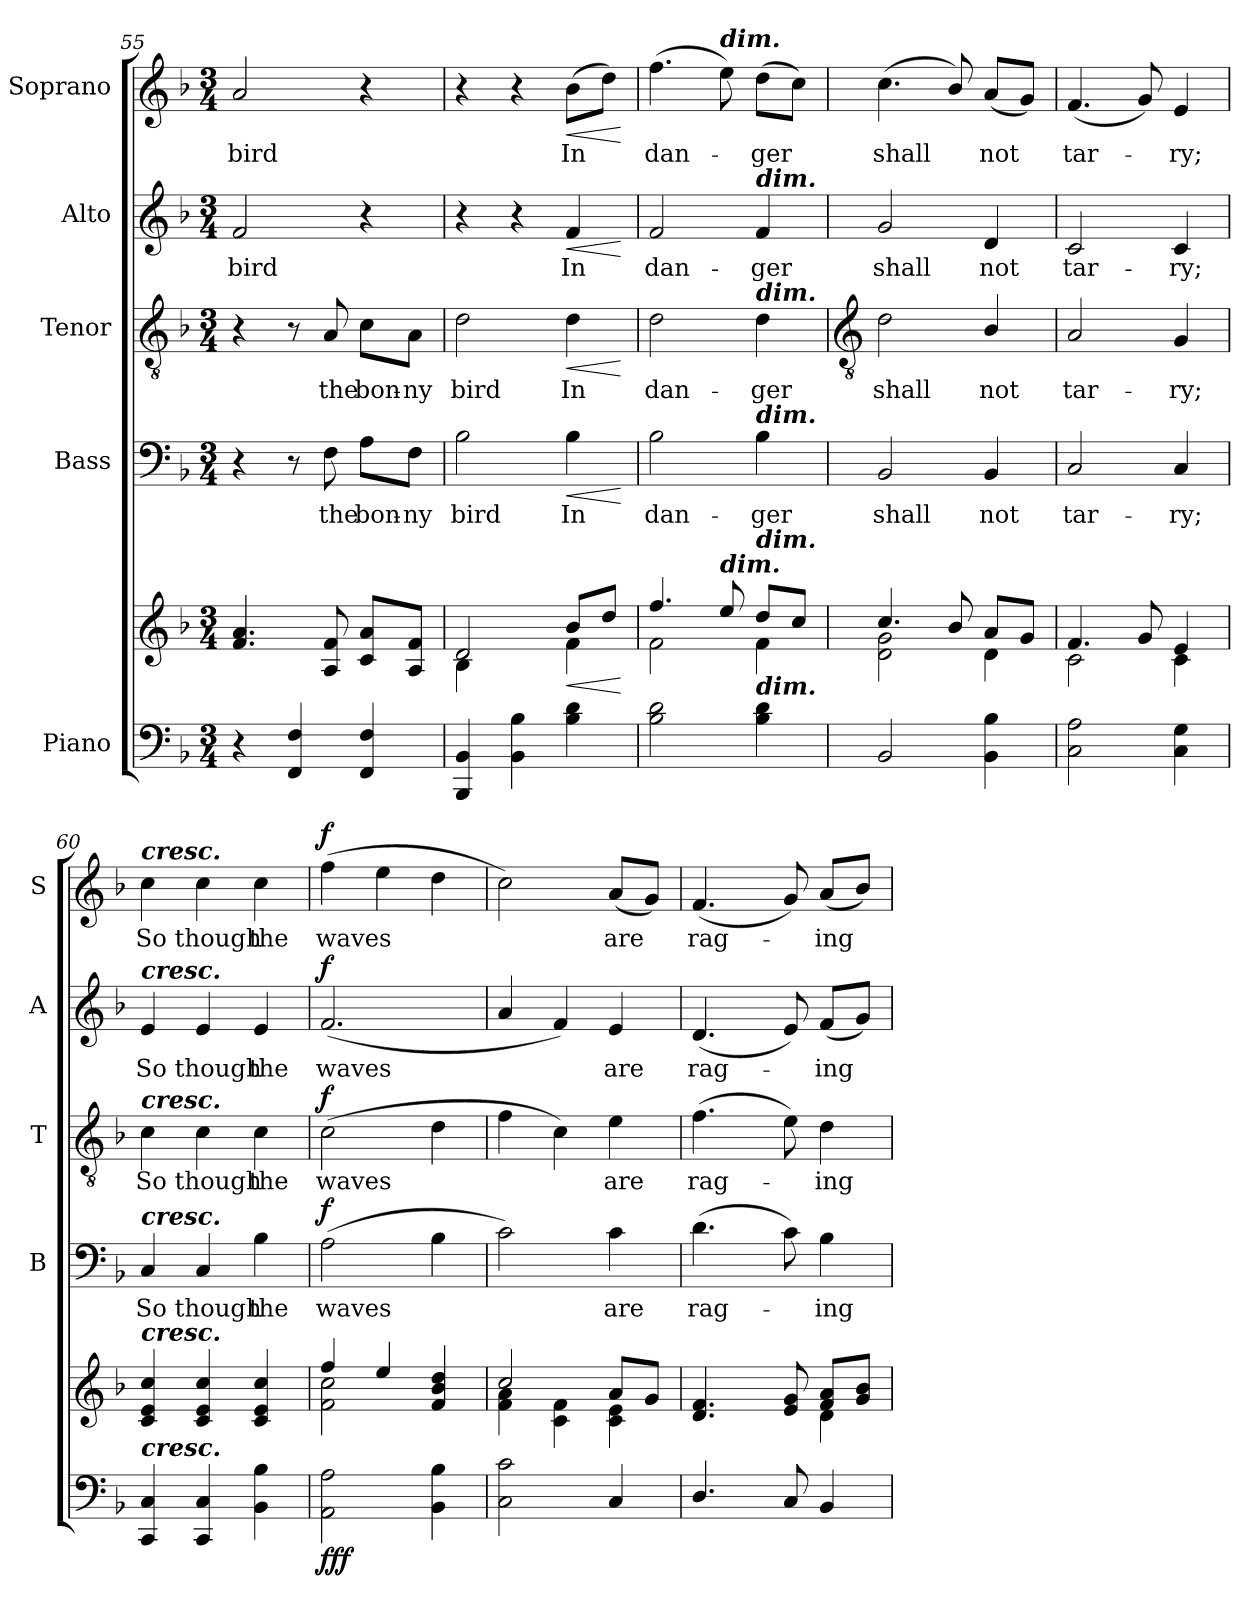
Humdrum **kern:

**kern	**kern	**dynam	**kern	**text	**dynam	**kern	**text	**dynam	**kern	**text	**dynam	**kern	**text	**dynam
*part5	*part5	*part5	*part4	*part4	*part4	*part3	*part3	*part3	*part2	*part2	*part2	*part1	*part1	*part1
*staff6	*staff5	*staff5/6	*staff4	*staff4	*staff4	*staff3	*staff3	*staff3	*staff2	*staff2	*staff2	*staff1	*staff1	*staff1
*I"Piano	*	*	*I"Bass	*	*	*I"Tenor	*	*	*I"Alto	*	*	*I"Soprano	*	*
*	*	*	*I'B	*	*	*I'T	*	*	*I'A	*	*	*I'S	*	*
*clefF4	*clefG2	*	*clefF4	*	*	*clefGv2	*	*	*clefG2	*	*	*clefG2	*	*
*k[b-]	*k[b-]	*	*k[b-]	*	*	*k[b-]	*	*	*k[b-]	*	*	*k[b-]	*	*
*F:	*F:	*	*F:	*	*	*F:	*	*	*F:	*	*	*F:	*	*
*M3/4	*M3/4	*	*M3/4	*	*	*M3/4	*	*	*M3/4	*	*	*M3/4	*	*
=55	=55	=55	=55	=55	=55	=55	=55	=55	=55	=55	=55	=55	=55	=55
*	*^	*	*	*	*	*	*	*	*	*	*	*	*	*
!	!	!LO:N:vis=1	!	!	!	!	!	!	!	!	!LO:LY:b	!	!	!LO:LY:b	!
4r	4.f 4.a	2.ryy	.	4r	.	.	4r	.	.	2f	bird	.	2a	bird	.
4FF 4F	.	.	.	8r	.	.	8r	.	.	.	.	.	.	.	.
!	!	!	!	!	!LO:LY:b	!	!	!LO:LY:b	!	!	!	!	!	!	!
.	8A 8f	.	.	8F	the	.	8A	the	.	.	.	.	.	.	.
!	!	!	!	!	!LO:LY:b	!	!	!LO:LY:b	!	!	!	!	!	!	!
4FF 4F	8c 8aL	.	.	8A\L	bon-	.	8c\L	bon-	.	4r	.	.	4r	.	.
!	!	!	!	!	!LO:LY:b	!	!	!LO:LY:b	!	!	!	!	!	!	!
.	8A 8fJ	.	.	8F\J	-ny	.	8A\J	-ny	.	.	.	.	.	.	.
=56	=56	=56	=56	=56	=56	=56	=56	=56	=56	=56	=56	=56	=56	=56	=56
!	!	!	!	!	!LO:LY:b	!	!	!LO:LY:b	!	!	!	!	!	!	!
4BBB- 4BB-	2d	4B-\	.	2B-	bird	.	2d	bird	.	4r	.	.	4r	.	.
4BB- 4B-	.	4ryy	.	.	.	.	.	.	.	4r	.	.	4r	.	.
!	!	!	!LO:HP:b	!	!	!	!	!	!	!	!	!	!	!	!
!	!	!	!LO:HP:n=1:b	!	!LO:LY:b	!LO:HP:b	!	!LO:LY:b	!LO:HP:b	!	!LO:LY:b	!LO:HP:b	!	!LO:LY:b	!LO:HP:b
4B- 4d	8b-/L	4f\	< <	4B-	In	<	4d	In	<	4f	In	<	(>8b-L	In	<
.	8dd/J	.	.	.	.	.	.	.	.	.	.	.	8ddJ)	.	.
*	*v	*v	*	*	*	*	*	*	*	*	*	*	*	*	*
.	.	[ [	.	.	[	.	.	[	.	.	[	.	.	[
=57	=57	=57	=57	=57	=57	=57	=57	=57	=57	=57	=57	=57	=57	=57
*	*^	*	*	*	*	*	*	*	*	*	*	*	*	*
!	!	!	!	!	!LO:LY:b	!	!	!LO:LY:b	!	!	!LO:LY:b	!	!	!LO:LY:b	!
2B- 2d	4.ff/	2f\	.	2B-	dan-	.	2d	dan-	.	2f	dan-	.	(>4.ff	dan-	.
!	!	!	!	!	!	!	!	!	!	!	!	!	!LO:TX:a:Bi:t=dim.	!	!
!	!LO:TX:a:Bi:t=dim.	!	!	!	!	!	!	!	!	!	!	!	!	!	!
.	8ee/	.	.	.	.	.	.	.	.	.	.	.	8ee)	.	.
!	!	!	!	!	!	!	!	!	!	!LO:TX:a:Bi:t=dim.	!	!	!	!	!
!	!	!	!	!	!	!	!LO:TX:a:Bi:t=dim.	!	!	!	!	!	!	!	!
!	!	!	!	!LO:TX:a:Bi:t=dim.	!	!	!	!	!	!	!	!	!	!	!
!	!LO:TX:a:Bi:t=dim.	!	!	!	!	!	!	!	!	!	!	!	!	!	!
!LO:TX:a:Bi:t=dim.	!	!	!	!	!	!	!	!	!	!	!	!	!	!	!
!	!	!	!	!	!LO:LY:b	!	!	!LO:LY:b	!	!	!LO:LY:b	!	!	!LO:LY:b	!
4B- 4d	8dd/L	4f\	.	4B-	-ger	.	4d	-ger	.	4f	-ger	.	(>8ddL	ger	.
.	8cc/J	.	.	.	.	.	.	.	.	.	.	.	8ccJ)	.	.
!!LO:LB:g=z
=58	=58	=58	=58	=58	=58	=58	=58	=58	=58	=58	=58	=58	=58	=58	=58
*	*	*	*	*	*	*	*clefGv2	*	*	*	*	*	*	*	*
!	!	!	!	!	!LO:LY:b	!	!	!LO:LY:b	!	!	!LO:LY:b	!	!	!LO:LY:b	!
2BB-	4.cc/	2d\ 2g\	.	2BB-	shall	.	2d	shall	.	2g	shall	.	(<4.cc	shall	.
.	8b-/	.	.	.	.	.	.	.	.	.	.	.	8b-/)	.	.
!	!	!	!	!	!LO:LY:b	!	!	!LO:LY:b	!	!	!LO:LY:b	!	!	!LO:LY:b	!
4BB-\ 4B-\	8a/L	4d\	.	4BB-/	not	.	4B-/	not	.	4d	not	.	(<8aL	not	.
.	8g/J	.	.	.	.	.	.	.	.	.	.	.	8gJ)	.	.
=59	=59	=59	=59	=59	=59	=59	=59	=59	=59	=59	=59	=59	=59	=59	=59
!	!	!	!	!	!LO:LY:b	!	!	!LO:LY:b	!	!	!LO:LY:b	!	!	!LO:LY:b	!
2C 2A	4.f/	2c\	.	2C	tar-	.	2A	tar-	.	2c	tar-	.	(<4.f	tar-	.
.	8g/	.	.	.	.	.	.	.	.	.	.	.	8g)	.	.
!	!	!	!	!	!LO:LY:b	!	!	!LO:LY:b	!	!	!LO:LY:b	!	!	!LO:LY:b	!
4C 4G	4e/	4c\	.	4C	-ry;	.	4G	-ry;	.	4c	-ry;	.	4e	ry;	.
=60	=60	=60	=60	=60	=60	=60	=60	=60	=60	=60	=60	=60	=60	=60	=60
!	!	!	!	!	!	!	!	!	!	!	!	!	!LO:TX:a:Bi:t=cresc.	!	!
!	!	!	!	!	!	!	!	!	!	!LO:TX:a:Bi:t=cresc.	!	!	!	!	!
!	!	!	!	!	!	!	!LO:TX:a:Bi:t=cresc.	!	!	!	!	!	!	!	!
!	!	!	!	!LO:TX:a:Bi:t=cresc.	!	!	!	!	!	!	!	!	!	!	!
!	!LO:TX:a:Bi:t=cresc.	!	!	!	!	!	!	!	!	!	!	!	!	!	!
!LO:TX:a:Bi:t=cresc.	!	!	!	!	!	!	!	!	!	!	!	!	!	!	!
!	!	!LO:N:vis=1	!	!	!LO:LY:b	!	!	!LO:LY:b	!	!	!LO:LY:b	!	!	!LO:LY:b	!
4CC 4C	4c/ 4e/ 4cc/	2.ryy	.	4C	So	.	4c	So	.	4e	So	.	4cc	So	.
!	!	!	!	!	!LO:LY:b	!	!	!LO:LY:b	!	!	!LO:LY:b	!	!	!LO:LY:b	!
4CC 4C	4c/ 4e/ 4cc/	.	.	4C	though	.	4c	though	.	4e	though	.	4cc	though	.
!	!	!	!	!	!LO:LY:b	!	!	!LO:LY:b	!	!	!LO:LY:b	!	!	!LO:LY:b	!
4BB- 4B-	4c/ 4e/ 4cc/	.	.	4B-	the	.	4c	the	.	4e	the	.	4cc	the	.
=61	=61	=61	=61	=61	=61	=61	=61	=61	=61	=61	=61	=61	=61	=61	=61
!	!	!	!LO:DY:b=2	!	!LO:LY:b	!	!	!LO:LY:b	!	!	!LO:LY:b	!	!	!LO:LY:b	!
!	!	!	!LO:DY:n=1:b	!	!	!	!	!	!	!	!	!	!	!	!
!	!	!	!LO:DY:n=2:b	!	!	!LO:DY:b	!	!	!LO:DY:b	!	!	!LO:DY:b	!	!	!LO:DY:b
2AA 2A	4ff/	2f\ 2cc\	f f f	(>2A	waves	f	(>2c	waves	f	(<2.f	waves	f	(>4ff	waves	f
.	4ee/	.	.	.	.	.	.	.	.	.	.	.	4ee	.	.
4BB- 4B-	4f/ 4b-/ 4dd/	4ryy	.	4B-	.	.	4d	.	.	.	.	.	4dd	.	.
=62	=62	=62	=62	=62	=62	=62	=62	=62	=62	=62	=62	=62	=62	=62	=62
2C 2c	2cc/	4f\ 4a\	.	2c)	.	.	4f	.	.	4a	.	.	2cc)	.	.
.	.	4c\ 4f\	.	.	.	.	4c)	.	.	4f)	.	.	.	.	.
!	!	!	!	!	!LO:LY:b	!	!	!LO:LY:b	!	!	!LO:LY:b	!	!	!LO:LY:b	!
4C	8a/L	4c\ 4e\	.	4c	are	.	4e	are	.	4e	are	.	(<8aL	are	.
.	8g/J	.	.	.	.	.	.	.	.	.	.	.	8gJ)	.	.
=63	=63	=63	=63	=63	=63	=63	=63	=63	=63	=63	=63	=63	=63	=63	=63
!	!	!	!	!	!LO:LY:b	!	!	!LO:LY:b	!	!	!LO:LY:b	!	!	!LO:LY:b	!
4.D/	4.d/ 4.f/	4ryy	.	(>4.d	rag-	.	(>4.f	rag-	.	(<4.d	rag-	.	(<4.f	rag-	.
.	.	4ryy	.	.	.	.	.	.	.	.	.	.	.	.	.
8C	8e/ 8g/	.	.	8c)	.	.	8e)	.	.	8e)	.	.	8g)	.	.
!	!	!	!	!	!LO:LY:b	!	!	!LO:LY:b	!	!	!LO:LY:b	!	!	!LO:LY:b	!
4BB-	8f/ 8a/L	4d\	.	4B-	ing	.	4d	ing	.	(<8fL	ing	.	(<8aL	ing	.
.	8g/ 8b-/J	.	.	.	.	.	.	.	.	8gJ)	.	.	8b-J)	.	.
*	*v	*v	*	*	*	*	*	*	*	*	*	*	*	*	*
=	=	=	=	=	=	=	=	=	=	=	=	=	=	=
*-	*-	*-	*-	*-	*-	*-	*-	*-	*-	*-	*-	*-	*-	*-
